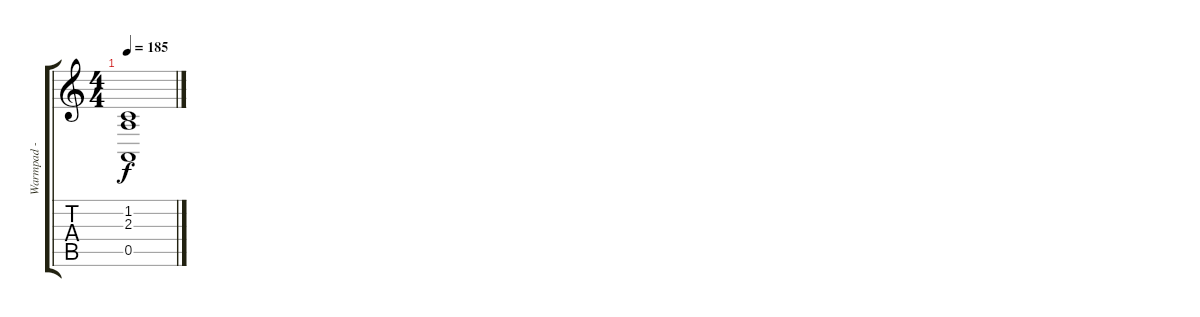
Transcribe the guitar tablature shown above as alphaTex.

\track ("Warmpad -" "Warmpad -") {instrument pad2warm}
\staff {score tabs}
\tuning (E4 B3 G3 D3 A2 E2) {hide}
\ts (4 4)
\tempo 185
\clef g2
\ks c
(1.2{t} 2.3{t} 0.5{t}).1{dy f}
